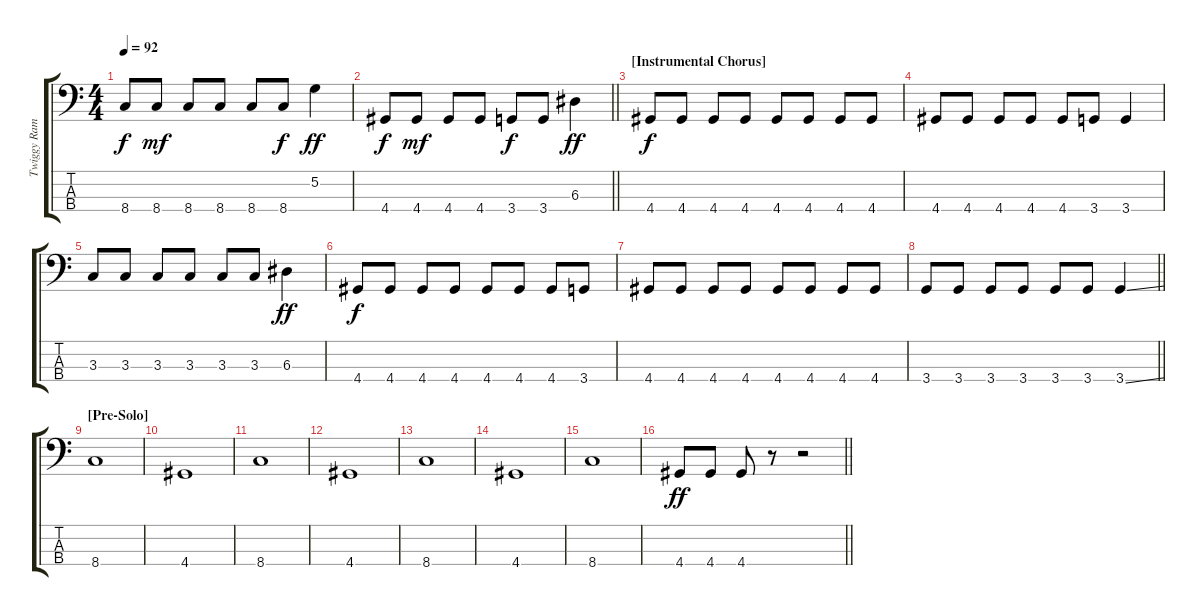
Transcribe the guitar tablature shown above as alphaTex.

\track ("Twiggy Ramirez (Bass)" "Twiggy Ram") {instrument electricbassfinger}
\staff {score tabs}
\tuning (G2 D2 A1 E1) {hide}
\ts (4 4)
\tempo 92
\clef f4
\ks c
8.4.8{dy f} 8.4.8{dy mf} 8.4.8 8.4.8 8.4.8 8.4.8{dy f} 5.2.4{dy ff} |
\barLineRight lightlight
4.4.8{dy f} 4.4.8{dy mf} 4.4.8 4.4.8 3.4.8{dy f} 3.4.8 6.3.4{dy ff} |
\section ("" "[Instrumental Chorus]")
4.4.8{dy f} 4.4.8 4.4.8 4.4.8 4.4.8 4.4.8 4.4.8 4.4.8 |
4.4.8 4.4.8 4.4.8 4.4.8 4.4.8 3.4.8 3.4.4 |
3.3.8 3.3.8 3.3.8 3.3.8 3.3.8 3.3.8 6.3.4{dy ff} |
4.4.8{dy f} 4.4.8 4.4.8 4.4.8 4.4.8 4.4.8 4.4.8 3.4.8 |
4.4.8 4.4.8 4.4.8 4.4.8 4.4.8 4.4.8 4.4.8 4.4.8 |
\barLineRight lightlight
3.4.8 3.4.8 3.4.8 3.4.8 3.4.8 3.4.8 3.4{ss}.4 |
\section ("" "[Pre-Solo]")
8.4.1 |
4.4.1 |
8.4.1 |
4.4.1 |
8.4.1 |
4.4.1 |
8.4.1 |
\barLineRight lightlight
4.4.8{dy ff} 4.4.8 4.4.8 r.8 r.2
